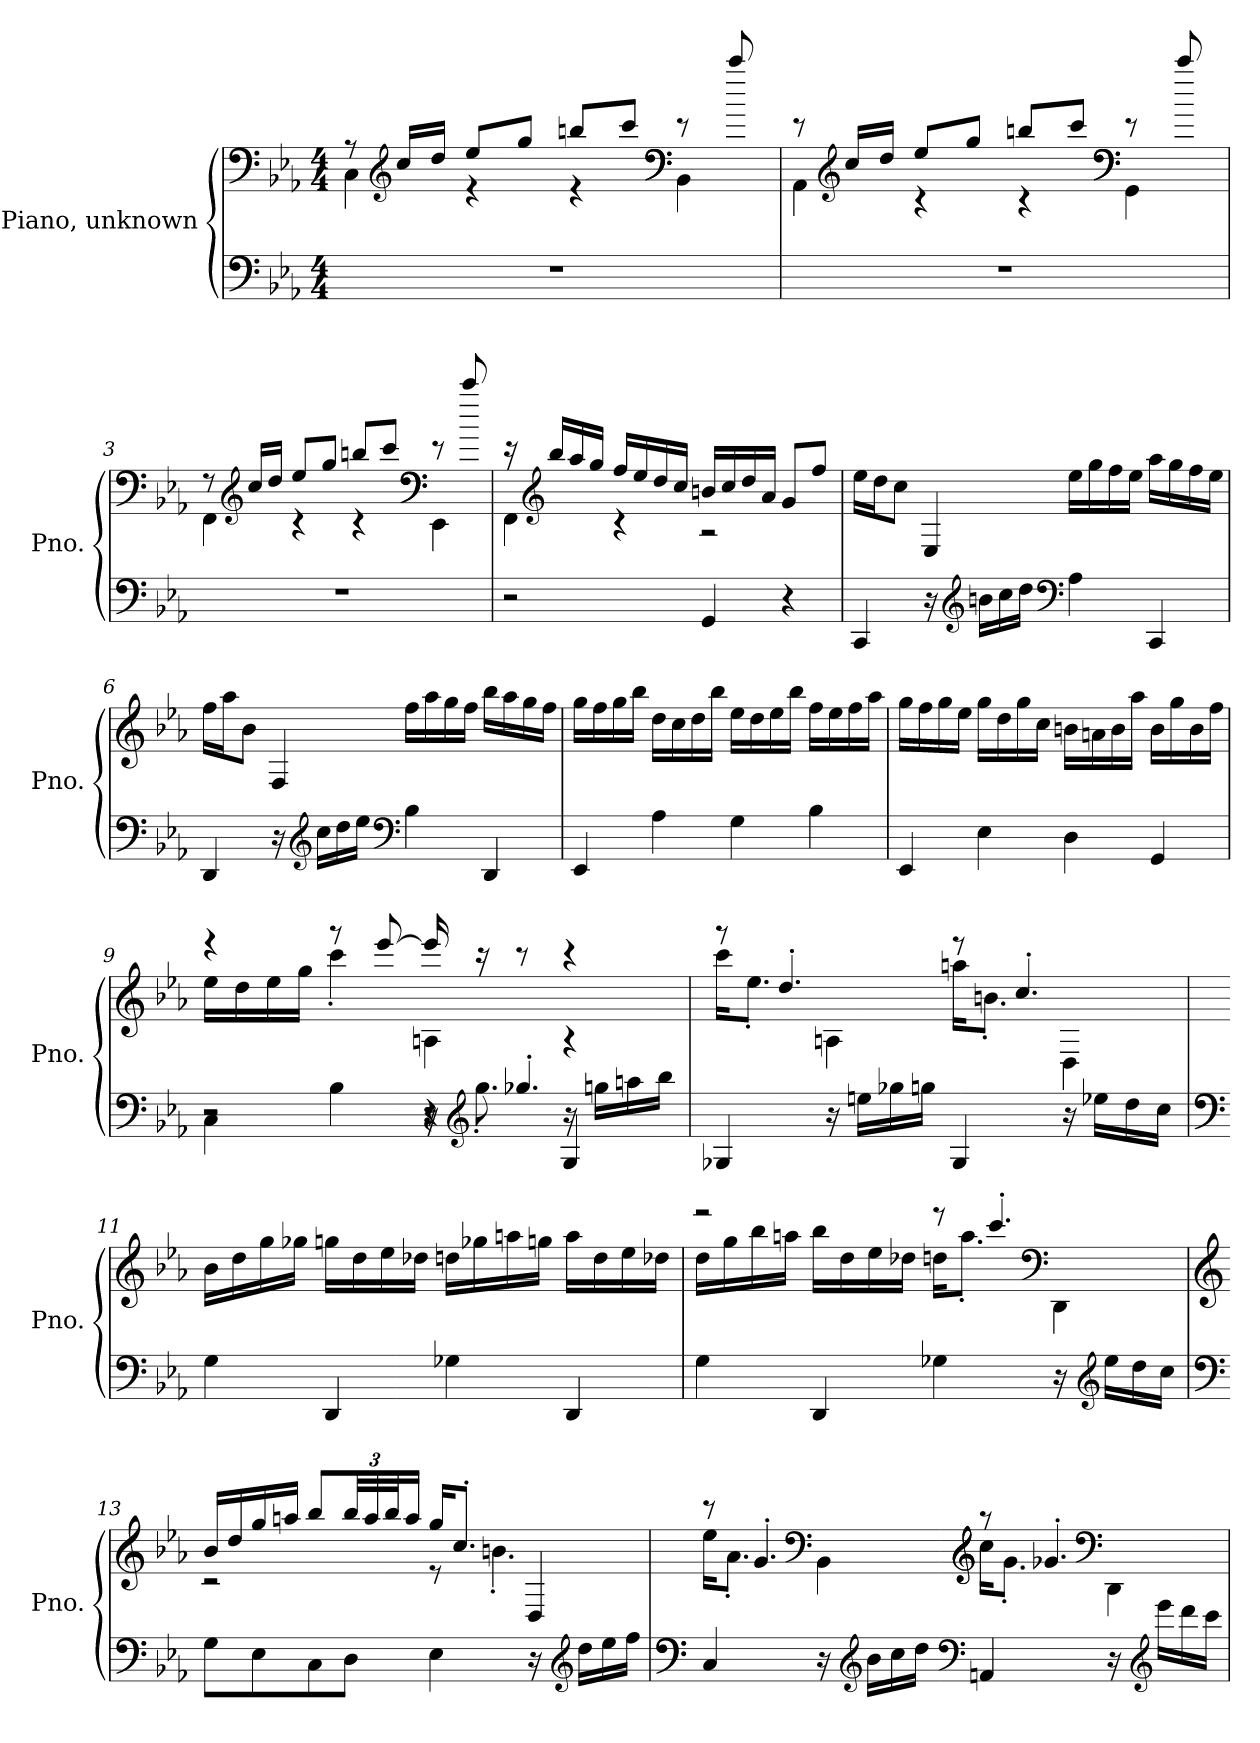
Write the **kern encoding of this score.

**kern	**kern
*part1	*part1
*staff2	*staff1
*I"Piano, unknown	*
*I'Pno.	*
*clefF4	*clefF4
*k[b-e-a-]	*k[b-e-a-]
*M4/4	*M4/4
*MM120	*MM120
=1	=1
*	*^
1r	8r	4C\
*	*clefG2	*
.	16cc/LL	.
.	16dd/JJ	.
.	8ee-/L	4r
.	8gg/J	.
.	8bbn/L	4r
.	8ccc/J	.
*	*clefF4	*
.	8r	4BB-\
.	8ccc/	.
=2	=2	=2
1r	8r	4AA-\
*	*clefG2	*
.	16cc/LL	.
.	16dd/JJ	.
.	8ee-/L	4r
.	8gg/J	.
.	8bbn/L	4r
.	8ccc/J	.
*	*clefF4	*
.	8r	4GG\
.	8ccc/	.
=3	=3	=3
1r	8r	4FF\
*	*clefG2	*
.	16cc/LL	.
.	16dd/JJ	.
.	8ee-/L	4r
.	8gg/J	.
.	8bbn/L	4r
.	8ccc/J	.
*	*clefF4	*
.	8r	4EE-\
.	8ccc/	.
!!LO:LB:g=z	!!
=4	=4	=4
2r	16r	4FF\
*	*clefG2	*
.	16bb-/LL	.
.	16aa-/	.
.	16gg/JJ	.
.	16ff/LL	4r
.	16ee-/	.
.	16dd/	.
.	16cc/JJ	.
4GG/	16bn/LL	2r
.	16cc/	.
.	16dd/	.
.	16a-/JJ	.
4r	8g/L	.
.	8ff/J	.
*	*v	*v
=5	=5
4CC/	16ee-\LL
.	16dd\J
.	8cc\J
16r	4E-/
*clefG2	*
16bn\LL	.
16cc\	.
16dd\JJ	.
*clefF4	*
4A-\	16ee-\LL
.	16gg\
.	16ff\
.	16ee-\JJ
4CC/	16aa-\LL
.	16gg\
.	16ff\
.	16ee-\JJ
!!LO:LB:g=z
=6	=6
4DD/	16ff\LL
.	16aa-\J
.	8b-\J
16r	4F/
*clefG2	*
16cc\LL	.
16dd\	.
16ee-\JJ	.
*clefF4	*
4B-\	16ff\LL
.	16aa-\
.	16gg\
.	16ff\JJ
4DD/	16bb-\LL
.	16aa-\
.	16gg\
.	16ff\JJ
=7	=7
4EE-/	16gg\LL
.	16ff\
.	16gg\
.	16bb-\JJ
4A-\	16dd\LL
.	16cc\
.	16dd\
.	16bb-\JJ
4G\	16ee-\LL
.	16dd\
.	16ee-\
.	16bb-\JJ
4B-\	16ff\LL
.	16ee-\
.	16ff\
.	16aa-\JJ
!!LO:LB:g=z
=8	=8
4EE-/	16gg\LL
.	16ff\
.	16gg\
.	16ee-\JJ
4E-\	16gg\LL
.	16dd\
.	16gg\
.	16cc\JJ
4D\	16bn\LL
.	16an\
.	16b\
.	16aa-\JJ
4GG/	16b\LL
.	16gg\
.	16b\
.	16ff\JJ
=9	=9
*^	*^
*	*^	*	*
2r	4C\	2r	4r	16ee-\LL
.	.	.	.	16dd\
.	.	.	.	16ee-\
.	.	.	.	16gg\JJ
.	4B-\	.	8r	4ccc'\
.	.	.	[8eee-/	.
8r	16r	4r	16eee-/]	4An\
*clefG2	*	*	*	*
.	8.gg'\	.	16r	.
4.gg-X'/	.	.	8r	.
.	16r	4G/	4r	4r
.	16ggn\LL	.	.	.
.	16aan\	.	.	.
.	16bb-\JJ	.	.	.
*v	*v	*v	*	*
!!LO:LB:g=z	!!
=10	=10	=10
4G-X/	8r	16ccc\KL
.	.	8.ee-'\J
.	4.dd'/	.
16r	.	4An\
16een\LL	.	.
16gg-X\	.	.
16ggn\JJ	.	.
4G-/	8r	16aan\KL
.	.	8.bn'\J
.	4.cc'/	.
16r	.	4D\
16ee-X\LL	.	.
16dd\	.	.
16cc\JJ	.	.
*	*v	*v
=11	=11
*clefF4	*
4G\	16b-\LL
.	16dd\
.	16gg\
.	16gg-X\JJ
4DD/	16ggn\LL
.	16dd\
.	16ee-\
.	16dd-X\JJ
4G-X\	16ddn\LL
.	16gg-X\
.	16aan\
.	16ggn\JJ
4DD/	16aa\LL
.	16dd\
.	16ee-\
.	16dd-X\JJ
!!LO:LB:g=z
=12	=12
*	*^
4G\	2r	16dd\LL
.	.	16gg\
.	.	16bb-\
.	.	16aan\JJ
4DD/	.	16bb-\LL
.	.	16dd\
.	.	16ee-\
.	.	16dd-X\JJ
4G-X\	8r	16ddn\KL
.	.	8.aa'\J
.	4.ccc'/	.
*	*clefF4	*
16r	.	4DD\
*clefG2	*	*
16ee-\LL	.	.
16dd\	.	.
16cc\JJ	.	.
=13	=13	=13
*clefF4	*clefG2	*
8G\L	16b-/LL	2r
.	16dd/	.
8E-\	16gg/	.
.	16aan/JJ	.
8C\	8bb-/L	.
*	*Xbrackettup	*
8D\J	48bb-/LL	.
.	48aa/	.
.	48bb-/J	.
.	16aa/JJ	.
4E-\	16gg/KL	8r
.	8.cc'/J	.
.	.	4.bn'\
16r	4D/	.
*clefG2	*	*
16dd\LL	.	.
16ee-\	.	.
16ff\JJ	.	.
!!LO:PB:g=z	!!
=14	=14	=14
*clefF4	*	*
4C/	8r	16ee-\KL
.	.	8.a-'\J
.	4.g'/	.
*	*clefF4	*
16r	.	4BB-\
*clefG2	*	*
16b-\LL	.	.
16cc\	.	.
16dd\JJ	.	.
*clefF4	*clefG2	*
4AAn/	8r	16cc\KL
.	.	8.g'\J
.	4.g-X'/	.
*	*clefF4	*
16r	.	4DD\
*clefG2	*	*
16eee-\LL	.	.
16ddd\	.	.
16ccc\JJ	.	.
*	*v	*v
=	=
*-	*-
